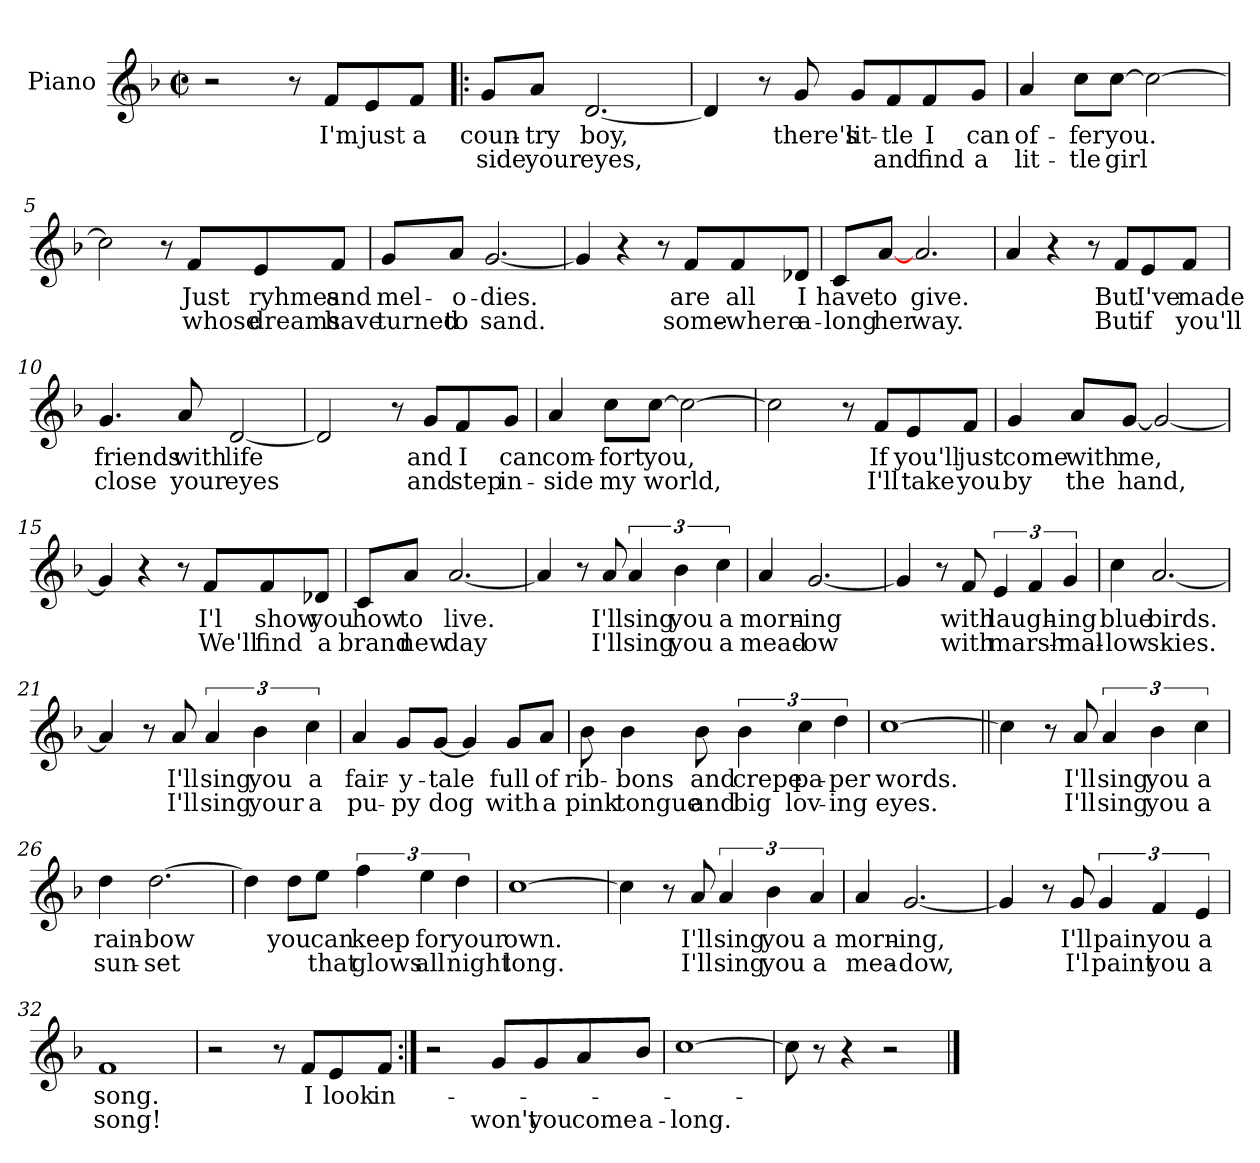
**kern	**text	**text
*part1	*part1	*part1
*staff1	*staff1	*staff1
*I"Piano	*	*
*I'Pno.	*	*
*clefG2	*	*
*k[b-]	*	*
*F:	*	*
*M2/2	*	*
*met(c|)	*	*
=1	=1	=1
2r	.	.
8r	.	.
8f/L	I'm	.
8e/	just	.
8f/J	a	.
=2!|:	=2!|:	=2!|:
8g/L	coun-	side
8a/J	-try	your
[2.d/	boy,	eyes,
=3	=3	=3
4d/]	.	.
8r	.	.
8g/	there's	.
8g/L	lit-	.
8f/	-tle	and
8f/	I	find
8g/J	can	a
=4	=4	=4
4a/	of-	lit-
8cc\L	-fer	-tle
[8cc\J	you.	girl
2cc\_	.	.
!!LO:LB:g=z
=5	=5	=5
2cc\]	.	.
8r	.	.
8f/L	Just	whose
8e/	ryhmes	dreams
8f/J	and	have
=6	=6	=6
8g/L	mel-	turned
8a/J	-o-	to
[2.g/	-dies.	sand.
=7	=7	=7
4g/]	.	.
4r	.	.
8r	.	.
8f/L	are	some-
8f/	all	-where
8d-X/J	I	a-
=8	=8	=8
8c/L	have	-long
[8a/J	to	her
2.a/	give.	way.
!!LO:LB:g=z
=9	=9	=9
4a/	.	.
4r	.	.
8r	.	.
8f/L	But	But
8e/	I've	if
8f/J	made	you'll
=10	=10	=10
4.g/	friends	close
8a/	with	your
[2d/	life	eyes
=11	=11	=11
2d/]	.	.
8r	.	.
8g/L	and	and
8f/	I	step
8g/J	can	in-
=12	=12	=12
4a/	com-	-side
8cc\L	-fort	my
[8cc\J	you,	world,
2cc\_	.	.
!!LO:LB:g=z
=13	=13	=13
2cc\]	.	.
8r	.	.
8f/L	If	I'll
8e/	you'll	take
8f/J	just	you
=14	=14	=14
4g/	come	by
8a/L	with	the
[8g/J	me,	hand,
2g/_	.	.
=15	=15	=15
4g/]	.	.
4r	.	.
8r	.	.
8f/L	I'l	We'll
8f/	show	find
8d-X/J	you	a
=16	=16	=16
8c/L	how	brand
8a/J	to	new
[2.a/	live.	day
!!LO:LB:g=z
=17	=17	=17
4a/]	.	.
8r	.	.
8a/	I'll	I'll
6a/	sing	sing
6b-\	you	you
6cc\	a	a
=18	=18	=18
4a/	morn-	mead-
[2.g/	-ing	-ow
=19	=19	=19
4g/]	.	.
8r	.	.
8f/	with	with
6e/	laugh-	marsh-
6f/	.	.
6g/	ing	-mal-
=20	=20	=20
4cc\	blue	-low
[2.a/	birds.	skies.
!!LO:LB:g=z
=21	=21	=21
4a/]	.	.
8r	.	.
8a/	I'll	I'll
6a/	sing	sing
6b-\	you	your
6cc\	a	a
=22	=22	=22
4a/	fair-	pu-
8g/L	-y-	-py
[8g/J	-tale	dog
4g/]	.	.
8g/L	full	with
8a/J	of	a
=23	=23	=23
8b-\	rib-	pink
4b-\	-bons	tongue
8b-\	and	and
6b-\	crepe	big
6cc\	pa-	lov-
6dd\	-per	-ing
!!LO:LB:g=z
=24	=24	=24
[1cc	words.	eyes.
=25||	=25||	=25||
4cc\]	.	.
8r	.	.
8a/	I'll	I'll
6a/	sing	sing
6b-\	you	you
6cc\	a	a
=26	=26	=26
4dd\	rain-	sun-
[2.dd\	-bow	-set
=27	=27	=27
4dd\]	.	.
8dd\L	you	.
8ee\J	can	that
6ff\	keep	glows
6ee\	for	all
6dd\	your	night
=28	=28	=28
[1cc	own.	long.
!!LO:PB:g=z
=29	=29	=29
4cc\]	.	.
8r	.	.
8a/	I'll	I'll
6a/	sing	sing
6b-\	you	you
6a/	a	a
=30	=30	=30
4a/	morn-	mea-
[2.g/	-ing,	-dow,
=31	=31	=31
4g/]	.	.
8r	.	.
8g/	I'll	I'l
6g/	pain	paint
6f/	you	you
6e/	a	a
=32	=32	=32
1f	song.	song!
!!LO:LB:g=z
=33	=33	=33
2r	.	.
8r	.	.
8f/L	I	.
8e/	look	.
8f/J	in-	.
=34:|!	=34:|!	=34:|!
2r	.	.
8g/L	.	won't
8g/	.	you
8a/	.	come
8b-/J	.	a-
=35	=35	=35
[1cc	.	-long.
=36	=36	=36
8cc\]	.	.
8r	.	.
4r	.	.
2r	.	.
==	==	==
*-	*-	*-
